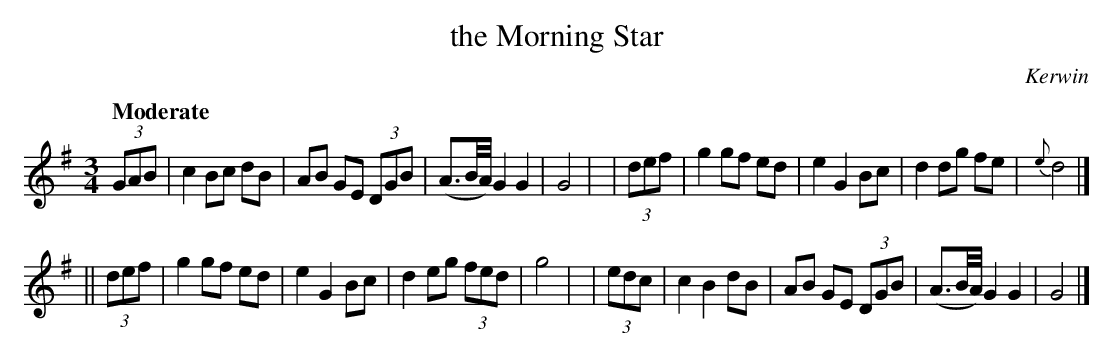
X:1
T: the Morning Star
O: Kerwin
Q: "Moderate"
M: 3/4
L: 1/8
K: G
   (3GAB | c2 Bc dB | AB GE (3DGB | (A3/B//A//) G2 G2 | G4 |\
|  (3def | g2 gf ed | e2 G2   Bc  |  d2 dg   fe  | {e}d4 |]
|| (3def | g2 gf ed | e2 G2   Bc  |  d2 eg (3fed |    g4 |\
|  (3edc | c2 B2 dB | AB GE (3DGB | (A3/B//A//) G2 G2 | G4 |]
